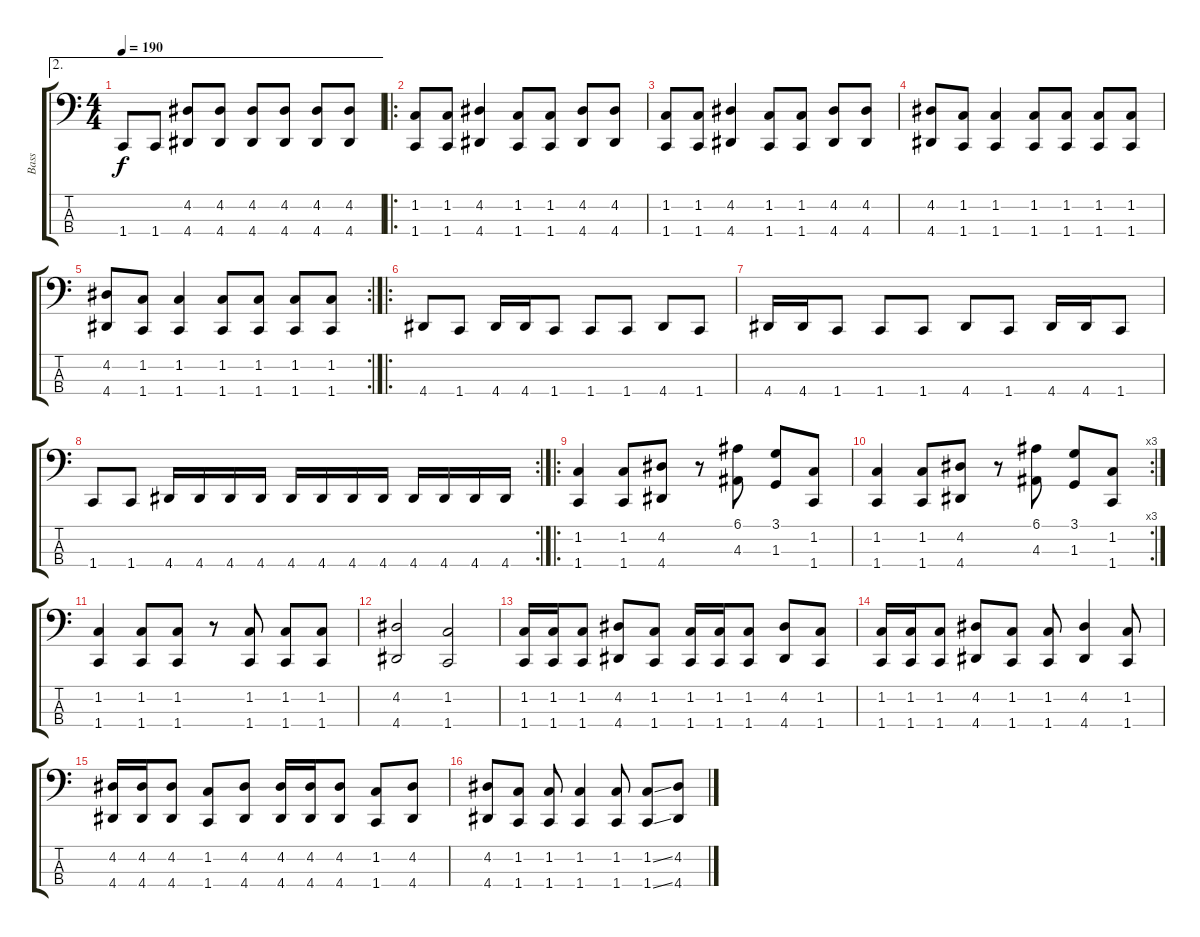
\track ("Bass" "Bass") {instrument electricbasspick}
\staff {score tabs}
\tuning (E2 B1 Gb1 B0) {hide}
\ae 2
\ts (4 4)
\tempo 190
\clef f4
\ks c
1.4.8{dy f} 1.4.8 (4.2 4.4).8 (4.2 4.4).8 (4.2 4.4).8 (4.2 4.4).8 (4.2 4.4).8 (4.2 4.4).8 |
\ro
(1.2 1.4).8 (1.2 1.4).8 (4.2 4.4).4 (1.2 1.4).8 (1.2 1.4).8 (4.2 4.4).8 (4.2 4.4).8 |
(1.2 1.4).8 (1.2 1.4).8 (4.2 4.4).4 (1.2 1.4).8 (1.2 1.4).8 (4.2 4.4).8 (4.2 4.4).8 |
(4.2 4.4).8 (1.2 1.4).8 (1.2 1.4).4 (1.2 1.4).8 (1.2 1.4).8 (1.2 1.4).8 (1.2 1.4).8 |
\rc 2
(4.2 4.4).8 (1.2 1.4).8 (1.2 1.4).4 (1.2 1.4).8 (1.2 1.4).8 (1.2 1.4).8 (1.2 1.4).8 |
\ro
4.4.8 1.4.8 4.4.16 4.4.16 1.4.8 1.4.8 1.4.8 4.4.8 1.4.8 |
4.4.16 4.4.16 1.4.8 1.4.8 1.4.8 4.4.8 1.4.8 4.4.16 4.4.16 1.4.8 |
\rc 2
1.4.8 1.4.8 4.4.16 4.4.16 4.4.16 4.4.16 4.4.16 4.4.16 4.4.16 4.4.16 4.4.16 4.4.16 4.4.16 4.4.16 |
\ro
(1.2 1.4).4 (1.2 1.4).8 (4.2 4.4).8 r.8 (6.1 4.3).8 (3.1 1.3).8 (1.2 1.4).8 |
\rc 3
(1.2 1.4).4 (1.2 1.4).8 (4.2 4.4).8 r.8 (6.1 4.3).8 (3.1 1.3).8 (1.2 1.4).8 |
(1.2 1.4).4 (1.2 1.4).8 (1.2 1.4).8 r.8 (1.2 1.4).8 (1.2 1.4).8 (1.2 1.4).8 |
(4.2 4.4).2 (1.2 1.4).2 |
(1.2 1.4).16 (1.2 1.4).16 (1.2 1.4).8 (4.2 4.4).8 (1.2 1.4).8 (1.2 1.4).16 (1.2 1.4).16 (1.2 1.4).8 (4.2 4.4).8 (1.2 1.4).8 |
(1.2 1.4).16 (1.2 1.4).16 (1.2 1.4).8 (4.2 4.4).8 (1.2 1.4).8 (1.2 1.4).8 (4.2 4.4).4 (1.2 1.4).8 |
(4.2 4.4).16 (4.2 4.4).16 (4.2 4.4).8 (1.2 1.4).8 (4.2 4.4).8 (4.2 4.4).16 (4.2 4.4).16 (4.2 4.4).8 (1.2 1.4).8 (4.2 4.4).8 |
(4.2 4.4).8 (1.2 1.4).8 (1.2 1.4).8 (1.2 1.4).4 (1.2 1.4).8 (1.2{ss} 1.4{ss}).8 (4.2 4.4).8
